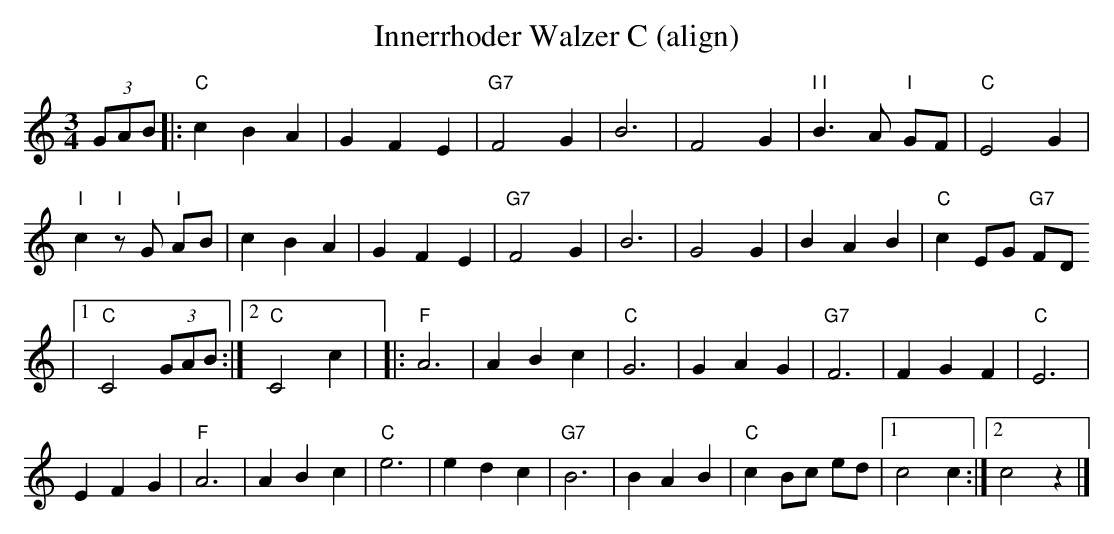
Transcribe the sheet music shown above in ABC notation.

X:1
T:Innerrhoder Walzer C (align)
M:3/4
L:1/4
K:C
(3 G/A/B/ |: "C"c B A | G F E | "G7"F2 G | B3 | F2 G | "I I"B>A "I"G/F/ | "C"E2 G |
"I"c "I"z/ G/ "I"A/B/ | \
c B A | G F E | "G7"F2 G | B3 | G2 G | B A B | "C"c E/G/ "G7"F/D/
|1 "C"C2 (3G/A/B/ :|2 "C"C2 c | \
|: "F"A3 | A B c | "C"G3 | G A G | "G7"F3 | F G F | "C"E3 |
EFG | "F"A3 | \
ABc | "C"e3 | edc | "G7"B3 | BAB | "C"c B/c/ e/d/ |1 c2 c :|2 c2 z |]
